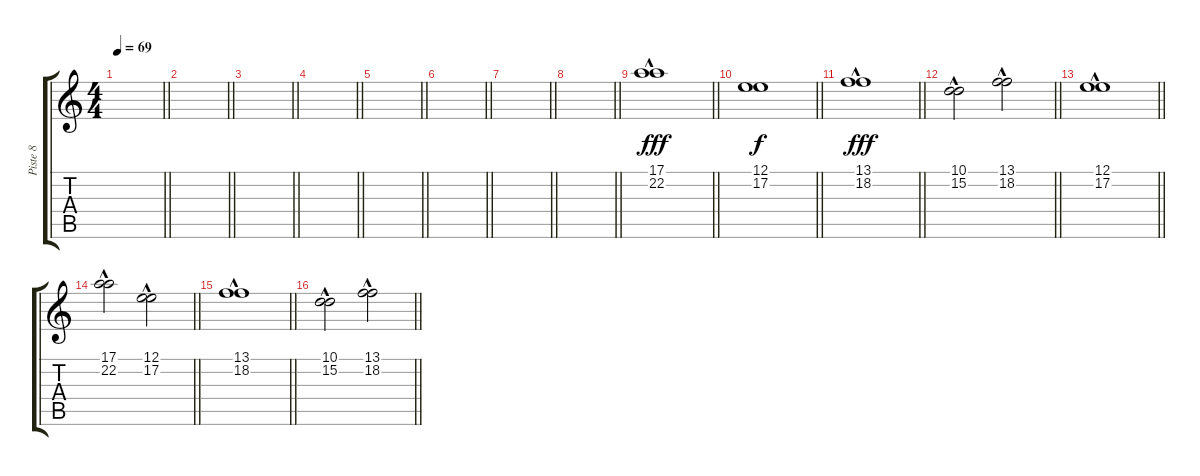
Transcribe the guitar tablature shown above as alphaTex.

\track ("Piste 8" "Piste 8") {instrument synthstrings2}
\staff {score tabs}
\tuning (E4 B3 G3 D3 A2 E2) {hide}
\ts (4 4)
\tempo 69
\clef g2
\barLineRight lightlight
\ks c
|
\barLineRight lightlight
|
\barLineRight lightlight
|
\barLineRight lightlight
|
\barLineRight lightlight
|
\barLineRight lightlight
|
\barLineRight lightlight
|
\barLineRight lightlight
|
\barLineRight lightlight
(17.1{hac} 22.2).1{dy fff volume 16 instrument stringensemble2} |
\barLineRight lightlight
(12.1 17.2).1{dy f} |
\barLineRight lightlight
(13.1{hac} 18.2{hac}).1{dy fff} |
\barLineRight lightlight
(10.1{hac} 15.2{hac}).2 (13.1{hac} 18.2{hac}).2 |
\barLineRight lightlight
(12.1{hac} 17.2{hac}).1 |
\barLineRight lightlight
(17.1{hac} 22.2{hac}).2 (12.1{hac} 17.2{hac}).2 |
\barLineRight lightlight
(13.1{hac} 18.2{hac}).1 |
\barLineRight lightlight
(10.1{hac} 15.2{hac}).2 (13.1{hac} 18.2{hac}).2
